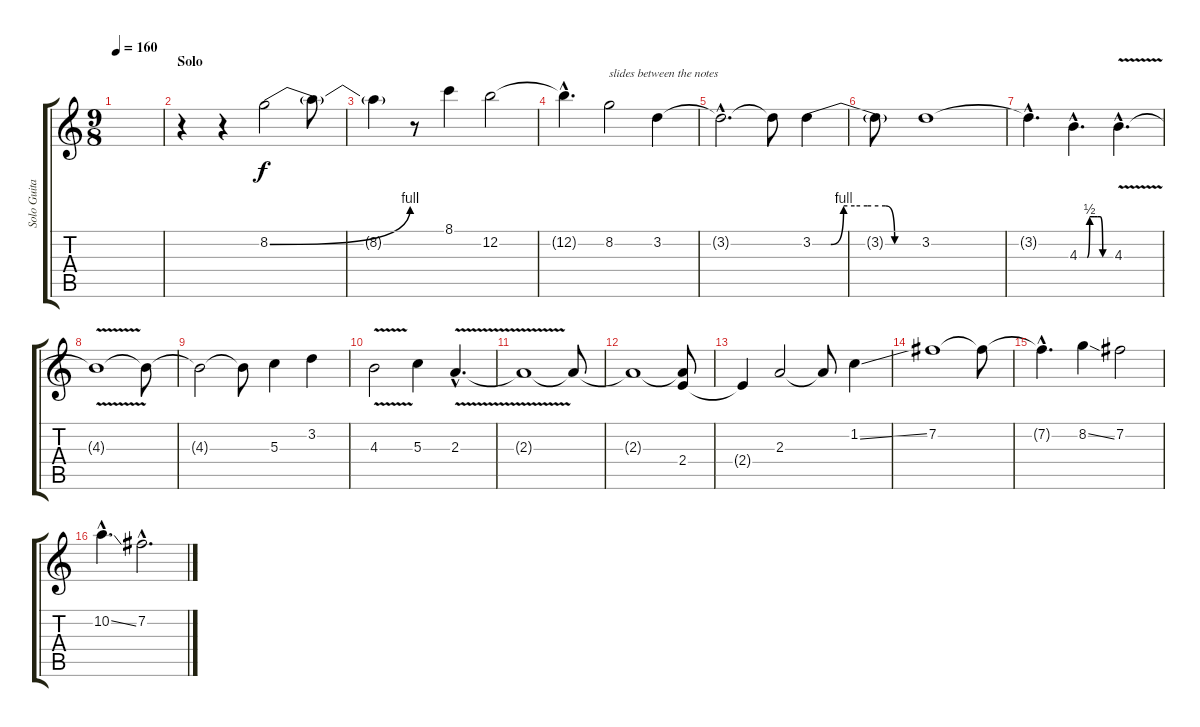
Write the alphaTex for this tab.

\track ("Solo Guitar" "Solo Guita") {instrument overdrivenguitar}
\staff {score tabs}
\tuning (E4 B3 G3 D3 A2 E2) {hide}
\ts (9 8)
\tempo 160
\clef g2
\ks c
|
\section ("" "Solo")
r.4 r.4 8.2{be (bend 0 0 60 4)}.2 8.2{t}.8 |
8.2{t}.4 r.8 8.1.4 12.2.2 |
12.2{hac t}.4{d} 8.2.2{txt "slides between the notes"} 3.2.4 |
3.2{hac t}.2{d} 3.2{t}.8 3.2{be (custom 0 0 10 0 17 4 23 4 30 4 40 4 45 0 60 0)}.4 |
3.2{t}.8 3.2.1 |
3.2{hac t}.4{d} 4.3{be (custom 0 0 15 0 20 2 30 2 35 2 40 2 45 0 60 0) hac}.4{d} 4.3{v hac}.4{d} |
4.3{t}.1 4.3{t}.8 |
4.3{t}.2 4.3{t}.8 5.3.4 3.2.4 |
4.3{v}.2 5.3.4 2.3{v hac}.4{d} |
2.3{t}.1 2.3{t}.8 |
2.3{t}.1 (2.3{t} 2.4).8 |
2.4{t}.4 2.3.2 2.3{t}.8 1.2{ss}.4 |
7.2.1 7.2{t}.8 |
7.2{hac t}.4{d} 8.2{ss}.4 7.2.2 |
10.2{ss hac}.4{d} 7.2{hac}.2{d}
